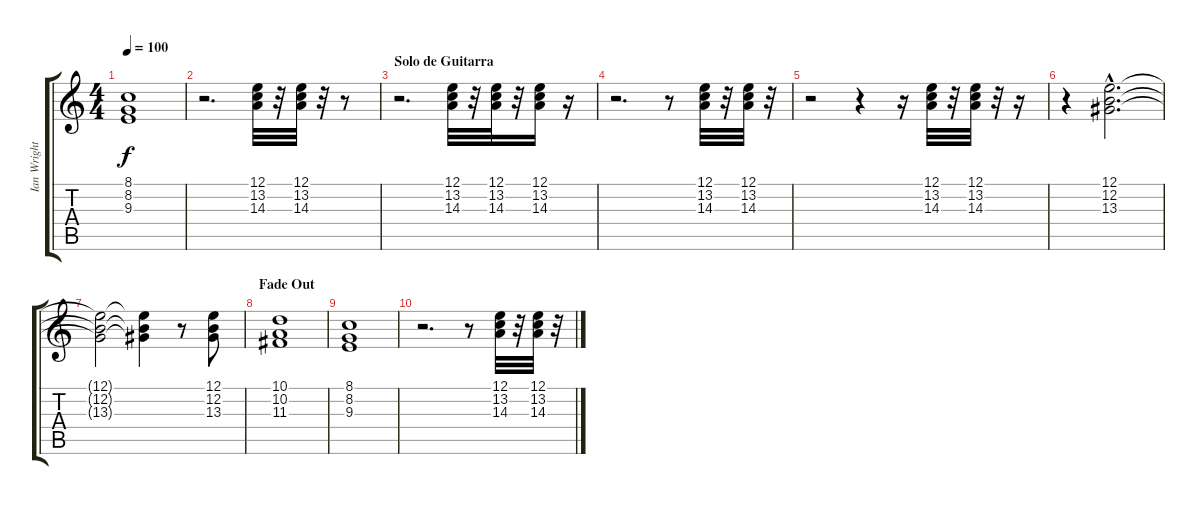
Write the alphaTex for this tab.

\track ("Ian Wright" "Ian Wright") {instrument drawbarorgan}
\staff {score tabs}
\tuning (E4 B3 G3 D3 A2 E2) {hide}
\ts (4 4)
\tempo 100
\clef g2
\ks c
(8.1 8.2 9.3).1{dy f} |
r.2{d} (12.1 13.2 14.3).32 r.32 (12.1 13.2 14.3).32 r.32 r.8 |
\section ("" "Solo de Guitarra")
r.2{d} (12.1 13.2 14.3).32 r.32 (12.1 13.2 14.3).32 r.32 (12.1 13.2 14.3).16 r.16 |
r.2{d} r.8 (12.1 13.2 14.3).32 r.32 (12.1 13.2 14.3).32 r.32 |
r.2 r.4 r.16 (12.1 13.2 14.3).32 r.32 (12.1 13.2 14.3).32 r.32 r.16 |
r.4 (12.1{hac} 12.2{hac} 13.3{hac}).2{d} |
(12.1{t} 12.2{t} 13.3{t}).2 (12.1{t} 12.2{t} 13.3{t}).4 r.8 (12.1 12.2 13.3).8 |
\section ("" "Fade Out")
(10.1 10.2 11.3).1 |
(8.1 8.2 9.3).1 |
r.2{d} r.8 (12.1 13.2 14.3).32 r.32 (12.1 13.2 14.3).32 r.32
